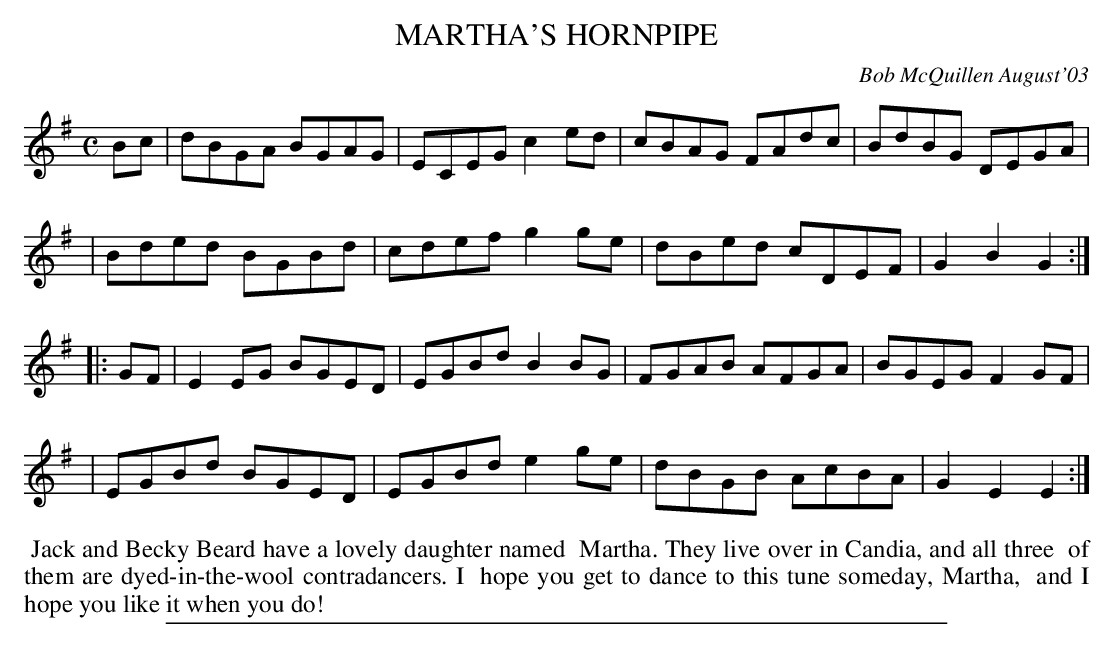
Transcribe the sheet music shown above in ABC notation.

X:1
T: MARTHA'S HORNPIPE
C: Bob McQuillen August'03
M: C
L: 1/8
K: G	% and Em
Bc \
| dBGA BGAG | ECEG c2ed | cBAG FAdc | BdBG DEGA |
| Bded BGBd | cdef g2ge | dBed cDEF | G2B2 G2 :|
|: GF \
| E2EG BGED | EGBd B2BG | FGAB AFGA | BGEG F2GF |
| EGBd BGED | EGBd e2ge | dBGB AcBA | G2E2 E2 :|
